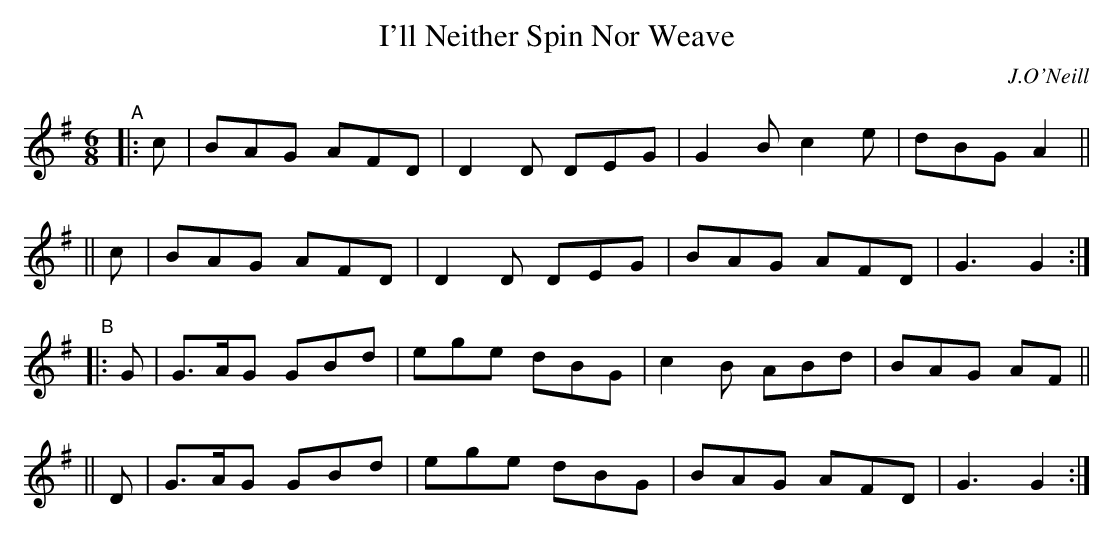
X:1
T: I'll Neither Spin Nor Weave
O: J.O'Neill
M: 6/8
L: 1/8
K: G
"^A"\
|: c | BAG AFD | D2D DEG | G2B c2e | dBG A2 ||
|| c | BAG AFD | D2D DEG | BAG AFD | G3 G2 :|
"^B"\
|: G | G>AG GBd | ege dBG | c2B ABd | BAG AF ||
|| D | G>AG GBd | ege dBG | BAG AFD | G3 G2 :|
